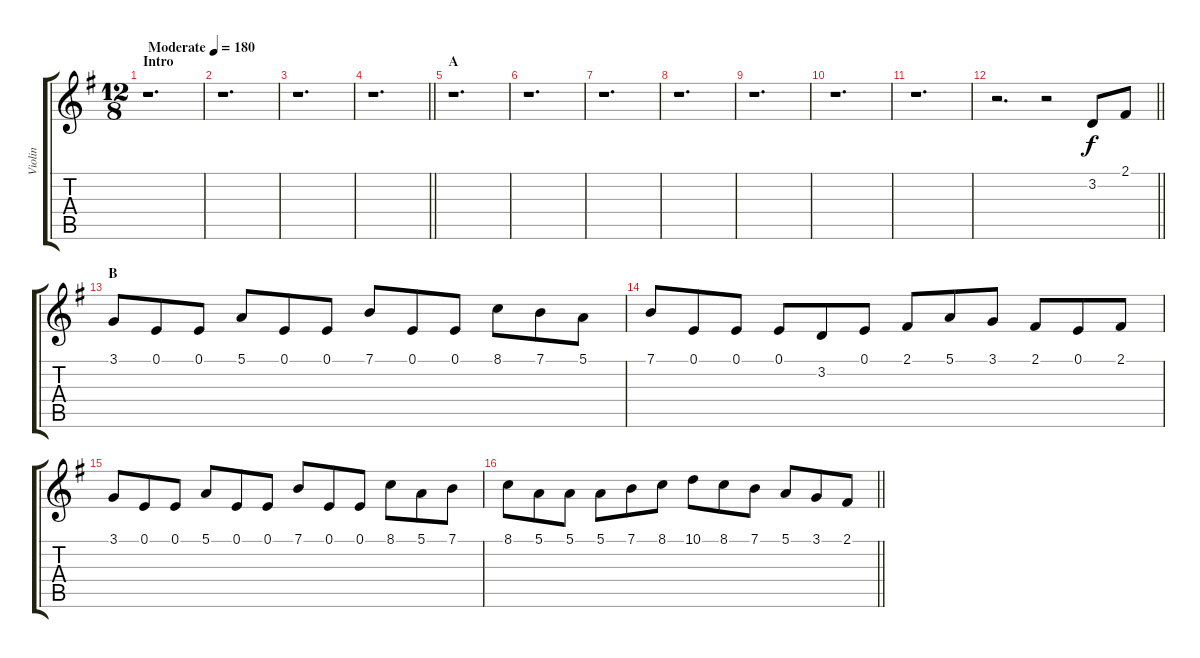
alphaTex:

\track ("Violin" "Violin") {instrument violin}
\staff {score tabs}
\tuning (E4 B3 G3 D3 A2 E2) {hide}
\ts (12 8)
\section ("" "Intro")
\tempo (180 "Moderate")
\clef g2
\ks g
r.1{d dy f instrument violin} |
r.1{d} |
r.1{d} |
\barLineRight lightlight
r.1{d} |
\section ("" "A")
r.1{d} |
r.1{d} |
r.1{d} |
r.1{d} |
r.1{d} |
r.1{d} |
r.1{d} |
\barLineRight lightlight
r.2{d} r.2 3.2.8 2.1.8 |
\section ("" "B")
3.1.8 0.1.8 0.1.8 5.1.8 0.1.8 0.1.8 7.1.8 0.1.8 0.1.8 8.1.8 7.1.8 5.1.8 |
7.1.8 0.1.8 0.1.8 0.1.8 3.2.8 0.1.8 2.1.8 5.1.8 3.1.8 2.1.8 0.1.8 2.1.8 |
3.1.8 0.1.8 0.1.8 5.1.8 0.1.8 0.1.8 7.1.8 0.1.8 0.1.8 8.1.8 5.1.8 7.1.8 |
\barLineRight lightlight
8.1.8 5.1.8 5.1.8 5.1.8 7.1.8 8.1.8 10.1.8 8.1.8 7.1.8 5.1.8 3.1.8 2.1.8
